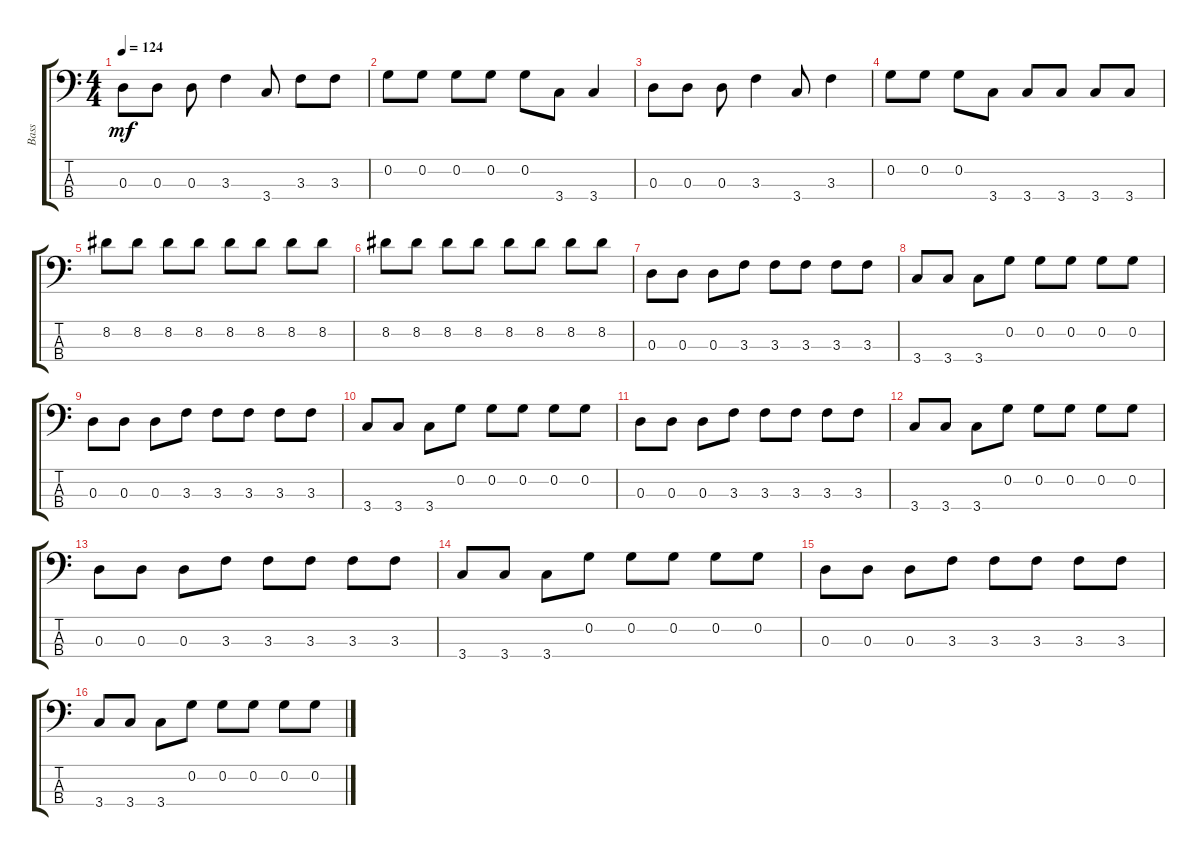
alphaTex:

\track ("Bass" "Bass") {instrument electricbassfinger}
\staff {score tabs}
\tuning (C-1 G2 D2 A1) {hide}
\ts (4 4)
\tempo 124
\clef f4
\ks c
0.3.8{dy mf} 0.3.8 0.3.8 3.3.4 3.4.8 3.3.8 3.3.8 |
0.2.8 0.2.8 0.2.8 0.2.8 0.2.8 3.4.8 3.4.4 |
0.3.8 0.3.8 0.3.8 3.3.4 3.4.8 3.3.4 |
0.2.8 0.2.8 0.2.8 3.4.8 3.4.8 3.4.8 3.4.8 3.4.8 |
8.2.8 8.2.8 8.2.8 8.2.8 8.2.8 8.2.8 8.2.8 8.2.8 |
8.2.8 8.2.8 8.2.8 8.2.8 8.2.8 8.2.8 8.2.8 8.2.8 |
0.3.8 0.3.8 0.3.8 3.3.8 3.3.8 3.3.8 3.3.8 3.3.8 |
3.4.8 3.4.8 3.4.8 0.2.8 0.2.8 0.2.8 0.2.8 0.2.8 |
0.3.8 0.3.8 0.3.8 3.3.8 3.3.8 3.3.8 3.3.8 3.3.8 |
3.4.8 3.4.8 3.4.8 0.2.8 0.2.8 0.2.8 0.2.8 0.2.8 |
0.3.8 0.3.8 0.3.8 3.3.8 3.3.8 3.3.8 3.3.8 3.3.8 |
3.4.8 3.4.8 3.4.8 0.2.8 0.2.8 0.2.8 0.2.8 0.2.8 |
0.3.8 0.3.8 0.3.8 3.3.8 3.3.8 3.3.8 3.3.8 3.3.8 |
3.4.8 3.4.8 3.4.8 0.2.8 0.2.8 0.2.8 0.2.8 0.2.8 |
0.3.8 0.3.8 0.3.8 3.3.8 3.3.8 3.3.8 3.3.8 3.3.8 |
3.4.8 3.4.8 3.4.8 0.2.8 0.2.8 0.2.8 0.2.8 0.2.8
